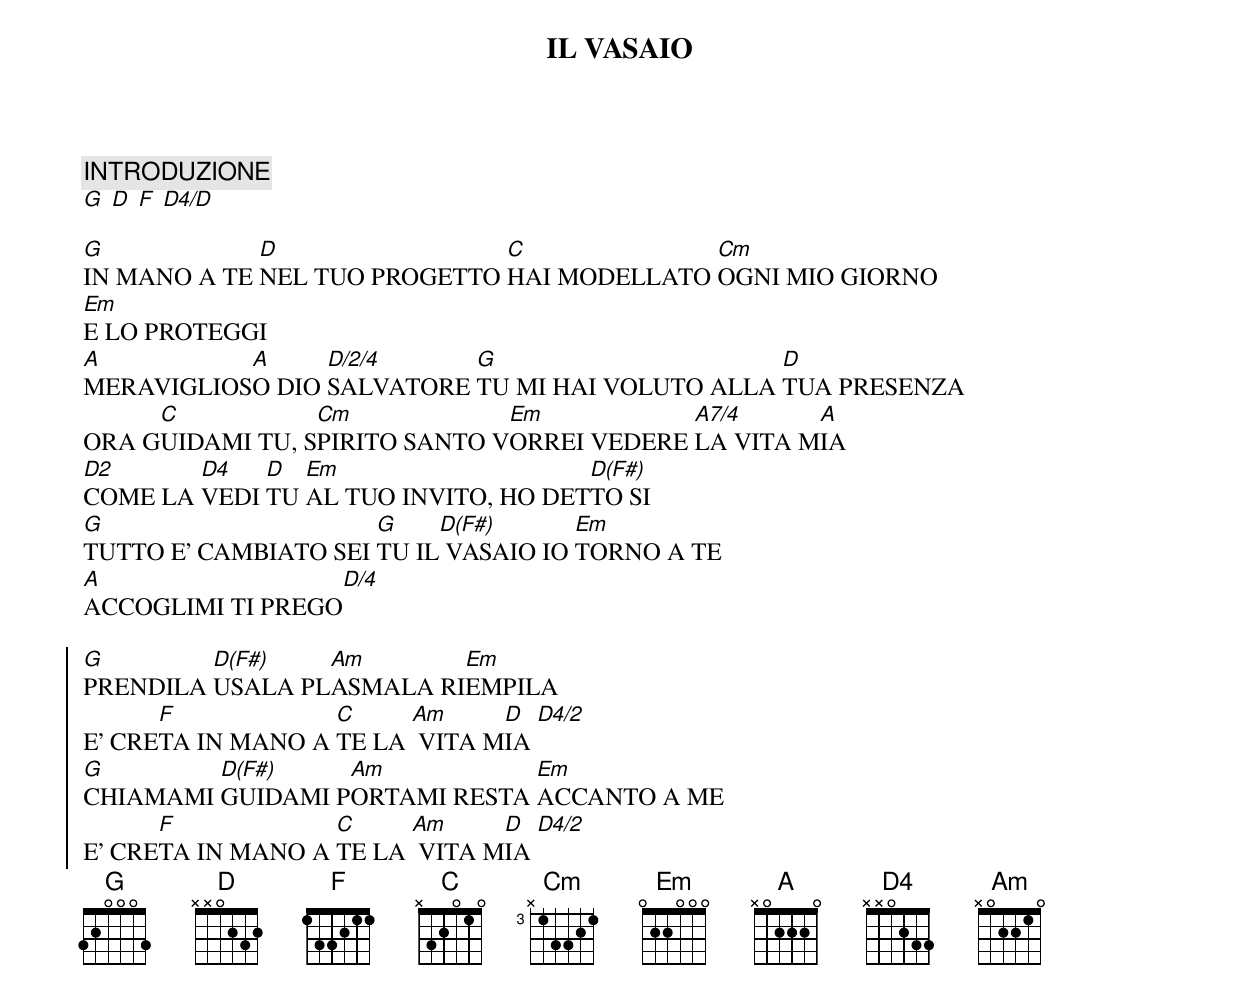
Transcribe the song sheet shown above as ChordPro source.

{title:IL VASAIO}

{C:INTRODUZIONE}
[G] [D] [F] [D4/D]

[G]IN MANO A TE [D]NEL TUO PROGETTO [C]HAI MODELLATO [Cm]OGNI MIO GIORNO
[Em]E LO PROTEGGI
[A]MERAVIGLIOS[A]O DIO [D/2/4]SALVATORE [G]TU MI HAI VOLUTO ALLA [D]TUA PRESENZA
ORA G[C]UIDAMI TU, S[Cm]PIRITO SANTO V[Em]ORREI VEDERE [A7/4]LA VITA M[A]IA
[D2]COME LA [D4]VEDI [D]TU [Em]AL TUO INVITO, HO DET[D(F#)]TO SI
[G]TUTTO E' CAMBIATO SEI [G]TU IL[D(F#)] VASAIO IO [Em]TORNO A TE
[A]ACCOGLIMI TI PREGO[D/4]

{soc}
[G]PRENDILA [D(F#)]USALA PL[Am]ASMALA RI[Em]EMPILA
E' CRE[F]TA IN MANO A [C]TE LA [Am] VITA M[D]IA [D4/2]
[G]CHIAMAMI [D(F#)]GUIDAMI P[Am]ORTAMI RESTA [Em]ACCANTO A ME
E' CRE[F]TA IN MANO A [C]TE LA [Am] VITA M[D]IA [D4/2]
{eoc}
